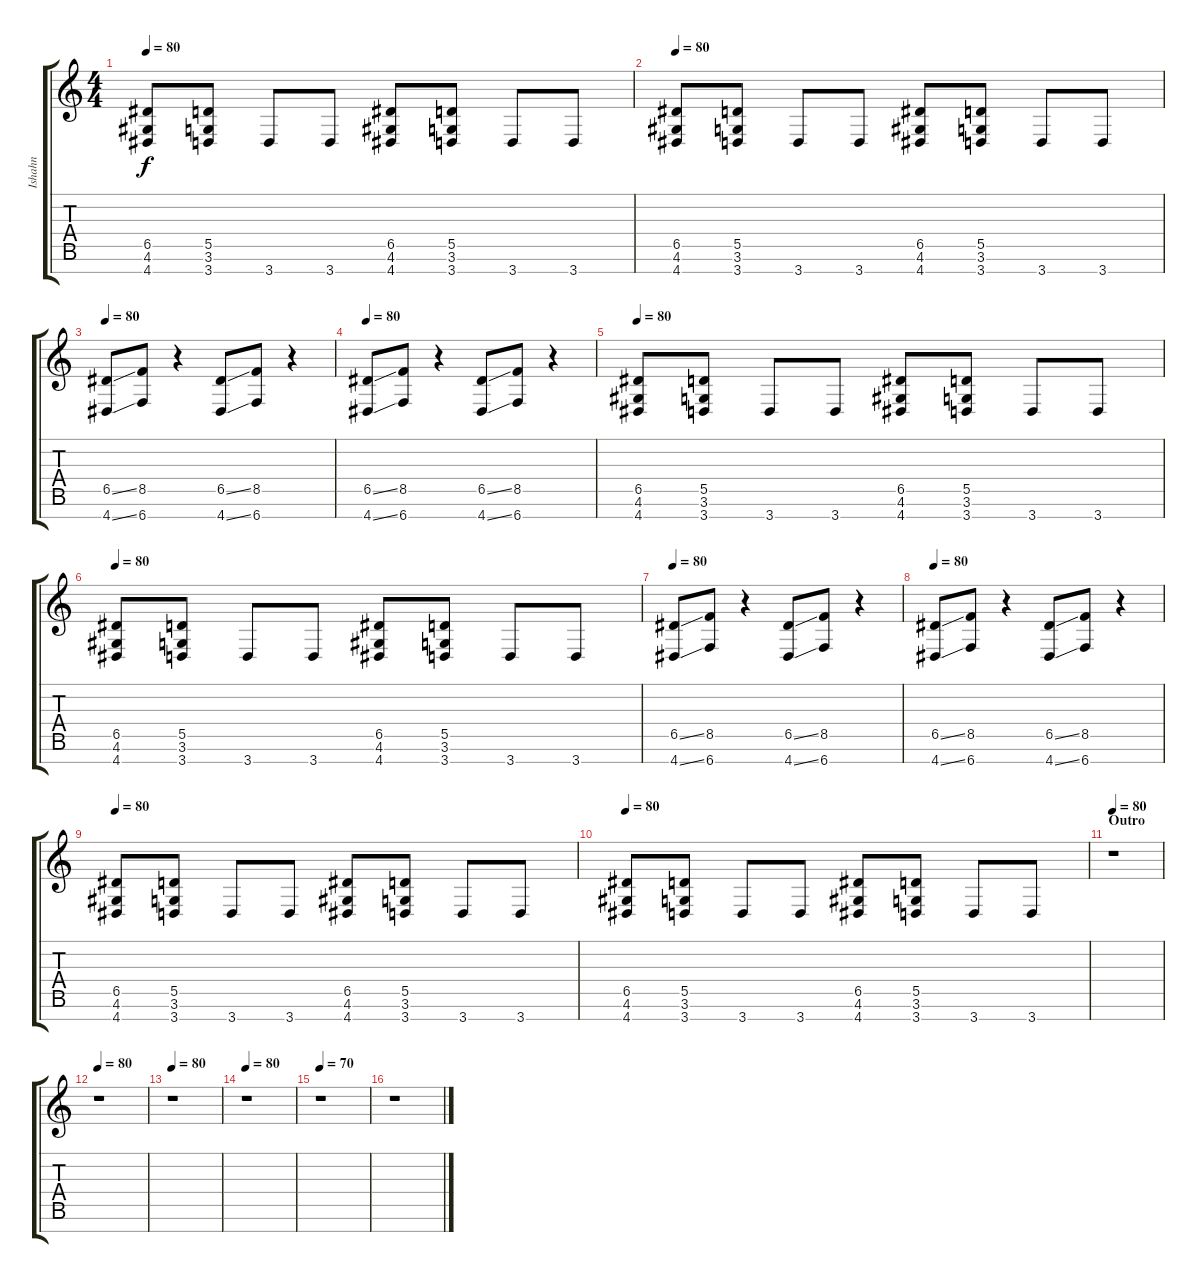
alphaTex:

\track ("Ishahn" "Ishahn") {instrument distortionguitar}
\staff {score tabs}
\tuning (E4 B3 G3 D3 A2 E2 B1) {hide}
\ts (4 4)
\tempo 80
\clef g2
\ks c
(6.5 4.6 4.7).8{dy f} (5.5 3.6 3.7).8 3.7.8 3.7.8 (6.5 4.6 4.7).8 (5.5 3.6 3.7).8 3.7.8 3.7.8 |
\tempo 80
(6.5 4.6 4.7).8 (5.5 3.6 3.7).8 3.7.8 3.7.8 (6.5 4.6 4.7).8 (5.5 3.6 3.7).8 3.7.8 3.7.8 |
\tempo 80
(6.5{ss} 4.7{ss}).8 (8.5 6.7).8 r.4 (6.5{ss} 4.7{ss}).8 (8.5 6.7).8 r.4 |
\tempo 80
(6.5{ss} 4.7{ss}).8 (8.5 6.7).8 r.4 (6.5{ss} 4.7{ss}).8 (8.5 6.7).8 r.4 |
\tempo 80
(6.5 4.6 4.7).8 (5.5 3.6 3.7).8 3.7.8 3.7.8 (6.5 4.6 4.7).8 (5.5 3.6 3.7).8 3.7.8 3.7.8 |
\tempo 80
(6.5 4.6 4.7).8 (5.5 3.6 3.7).8 3.7.8 3.7.8 (6.5 4.6 4.7).8 (5.5 3.6 3.7).8 3.7.8 3.7.8 |
\tempo 80
(6.5{ss} 4.7{ss}).8 (8.5 6.7).8 r.4 (6.5{ss} 4.7{ss}).8 (8.5 6.7).8 r.4 |
\tempo 80
(6.5{ss} 4.7{ss}).8 (8.5 6.7).8 r.4 (6.5{ss} 4.7{ss}).8 (8.5 6.7).8 r.4 |
\tempo 80
(6.5 4.6 4.7).8 (5.5 3.6 3.7).8 3.7.8 3.7.8 (6.5 4.6 4.7).8 (5.5 3.6 3.7).8 3.7.8 3.7.8 |
\tempo 80
(6.5 4.6 4.7).8 (5.5 3.6 3.7).8 3.7.8 3.7.8 (6.5 4.6 4.7).8 (5.5 3.6 3.7).8 3.7.8 3.7.8 |
\section ("" "Outro")
\tempo 80
r.1 |
\tempo 80
r.1 |
\tempo 80
r.1 |
\tempo 80
r.1 |
\tempo 70
r.1 |
r.1
